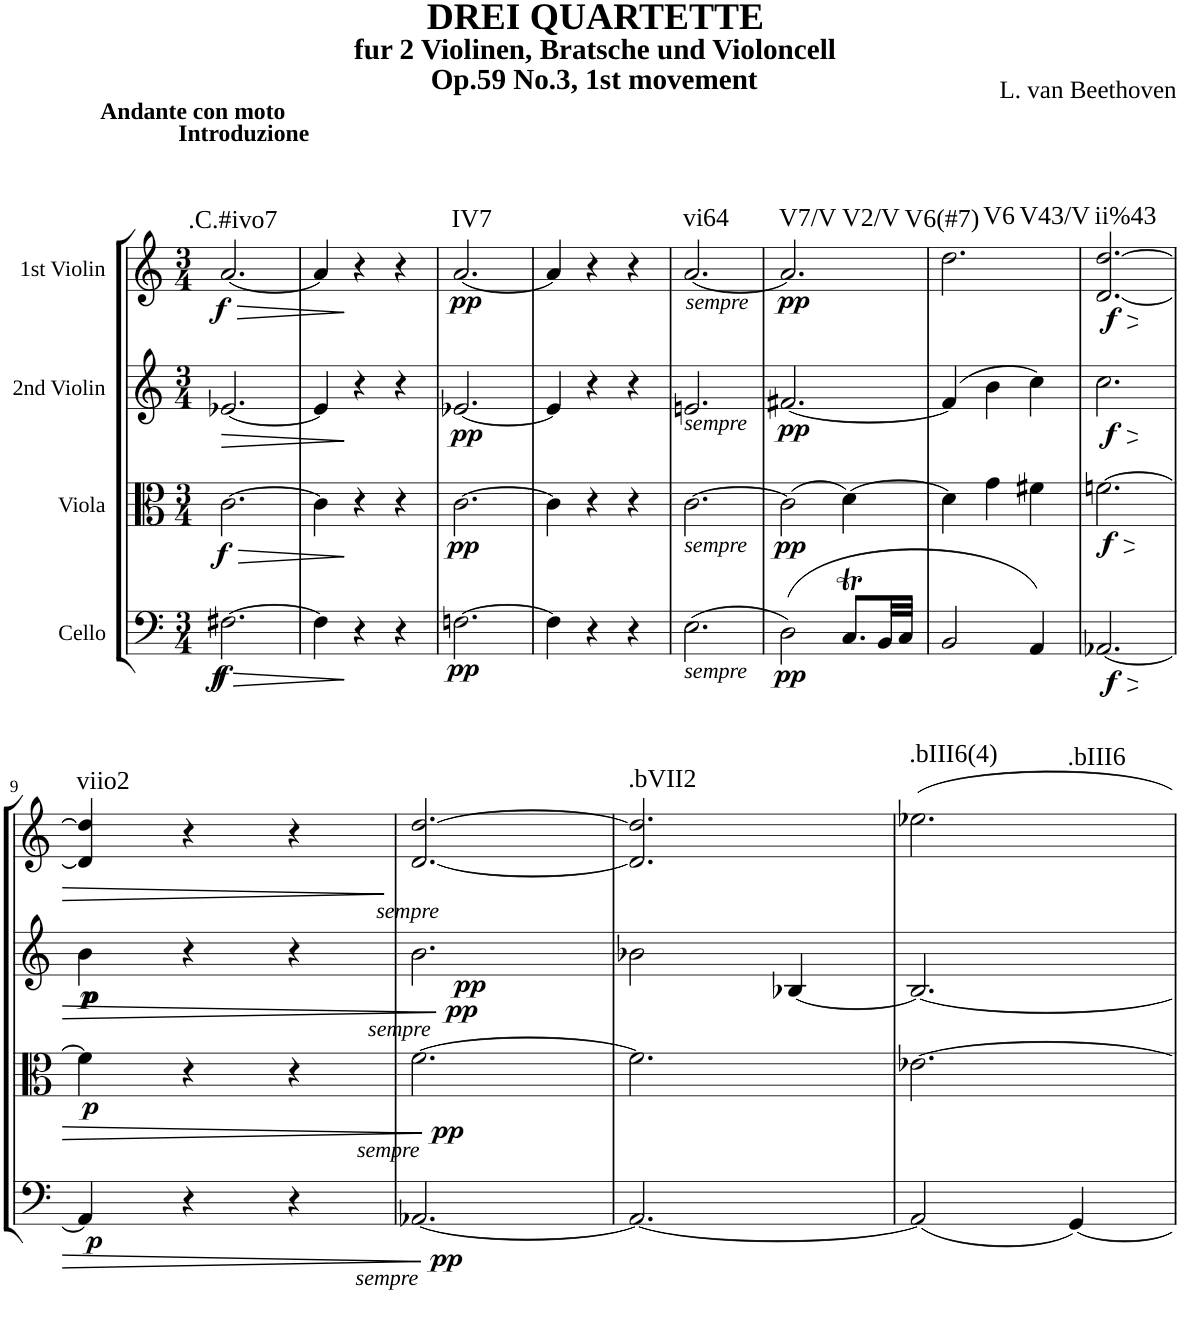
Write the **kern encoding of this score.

**kern	**dynam	**kern	**dynam	**kern	**dynam	**kern	**dynam	**harte
*part4	*part4	*part3	*part3	*part2	*part2	*part1	*part1	*part1
*staff4	*staff4	*staff3	*staff3	*staff2	*staff2	*staff1	*staff1	*
*I"Cello	*	*I"Viola	*	*I"2nd Violin	*	*I"1st Violin	*	*
*	*	*I'Vla	*	*I'Vln	*	*I'Vln	*	*
*clefF4	*	*clefC3	*	*clefG2	*	*clefG2	*	*
*k[]	*	*k[]	*	*k[]	*	*k[]	*	*
*M3/4	*	*M3/4	*	*M3/4	*	*M3/4	*	*
=1	=1	=1	=1	=1	=1	=1	=1	=1
!	!	!	!	!	!	!LO:TX:a:B:t=Andante con moto	!	!
!	!	!	!	!	!	!LO:TX:a:B:t=Introduzione	!	!
!	!LO:HP:b	!	!LO:HP:b	!	!LO:HP:b	!	!LO:HP:b	!
!	!LO:DY:n=1:b	!	!	!	!	!	!	!
!	!LO:DY:n=2:b	!	!LO:DY:n=1:b	!	!	!	!LO:DY:n=1:b	!LO:H:kt=.C.#ivo7
[2.F#X\	> f f	[2.c\	> f	[2.e-X/	>	[2.a/	> f	N
=2	=2	=2	=2	=2	=2	=2	=2	=2
4F#\]	.	4c\]	.	4e-/]	.	4a/]	.	.
4r	]	4r	]	4r	]	4r	]	.
4r	.	4r	.	4r	.	4r	.	.
=3	=3	=3	=3	=3	=3	=3	=3	=3
!	!LO:DY:b	!	!LO:DY:b	!	!LO:DY:b	!	!LO:DY:b	!LO:H:kt=IV7
[2.Fn\	pp	[2.c\	pp	[2.e-X/	pp	[2.a/	pp	N
=4	=4	=4	=4	=4	=4	=4	=4	=4
4F\]	.	4c\]	.	4e-/]	.	4a/]	.	.
4r	.	4r	.	4r	.	4r	.	.
4r	.	4r	.	4r	.	4r	.	.
=5	=5	=5	=5	=5	=5	=5	=5	=5
!	!	!	!	!	!	!LO:TX:b:i:t=sempre	!	!
!	!	!	!	!LO:TX:b:i:t=sempre	!	!	!	!
!	!	!LO:TX:b:i:t=sempre	!	!	!	!	!	!
!LO:TX:b:i:t=sempre	!	!	!	!	!	!	!	!LO:H:kt=vi64
(2.E\	.	[2.c\	.	2.en/	.	[2.a/	.	N
=6	=6	=6	=6	=6	=6	=6	=6	=6
!	!LO:DY:b	!	!LO:DY:b	!	!LO:DY:b	!	!LO:DY:b	!LO:H:n=1:kt=V7/V
!	!	!	!	!	!	!	!	!LO:H:n=2:kt=V2/V
(2D\)	pp	(2c\]	pp	[2.f#X/	pp	2.a/]	pp	N N
8.CT/L	.	[4d\)	.	.	.	.	.	.
32BB/LL	.	.	.	.	.	.	.	.
32C/JJJ	.	.	.	.	.	.	.	.
=7	=7	=7	=7	=7	=7	=7	=7	=7
!	!	!	!	!	!	!	!	!LO:H:n=1:kt=V6(#7)
!	!	!	!	!	!	!	!	!LO:H:n=2:kt=V6
!	!	!	!	!	!	!	!	!LO:H:n=3:kt=V43/V
2BB/	.	4d\]	.	(4f#/]	.	2.dd\	.	N N N
.	.	4g\	.	4b\	.	.	.	.
4AA/)	.	4f#X\	.	4cc\)	.	.	.	.
=8	=8	=8	=8	=8	=8	=8	=8	=8
!	!LO:HP:b	!	!LO:HP:b	!	!LO:HP:b	!	!LO:HP:b	!
!	!LO:DY:n=1:b	!	!LO:DY:n=1:b	!	!LO:DY:n=1:b	!	!LO:DY:n=1:b	!LO:H:kt=ii%43
[2.AA-X/	> f	[2.fn\	> f	2.cc\	> f	[2.d/ [2.dd/	> f	N
!!LO:LB:g=z
=9	=9	=9	=9	=9	=9	=9	=9	=9
!	!LO:DY:b	!	!LO:DY:b	!	!LO:DY:b	!	!	!
!	!	!	!	!	!LO:DY:n=1:b	!	!	!LO:H:kt=viio2
4AA-/]	p	4f\]	p	4b\	p p	4d/] 4dd/]	.	N
4r	.	4r	.	4r	.	4r	.	.
4r	.	4r	.	4r	.	4r	.	.
.	]	.	]	.	]	.	]	.
=10	=10	=10	=10	=10	=10	=10	=10	=10
!	!	!	!	!	!	!LO:TX:b:i:t=sempre	!	!
!	!	!	!	!LO:TX:b:i:t=sempre	!	!	!	!
!	!	!LO:TX:b:i:t=sempre	!	!	!	!	!	!
!LO:TX:b:i:t=sempre	!	!	!	!	!	!	!	!
!	!LO:DY:b	!	!LO:DY:b	!	!LO:DY:b	!	!	!
!	!	!	!	!	!LO:DY:n=1:b	!	!	!
[2.AA-X/	pp	[2.f\	pp	2.b\	pp pp	[2.d/ [2.dd/	.	.
=11	=11	=11	=11	=11	=11	=11	=11	=11
!	!	!	!	!	!	!	!	!LO:H:kt=.bVII2
2.AA-/_	.	2.f\]	.	2b-X\	.	2.d/] 2.dd/]	.	N
.	.	.	.	[4B-X/	.	.	.	.
=12	=12	=12	=12	=12	=12	=12	=12	=12
!	!	!	!	!	!	!	!	!LO:H:n=1:kt=.bIII6(4)
!	!	!	!	!	!	!	!	!LO:H:n=2:kt=.bIII6
(2AA-/]	.	[2.e-X\	.	2.B-/_	.	2.ee-X\	.	N N
[4GG/)	.	.	.	.	.	.	.	.
=	=	=	=	=	=	=	=	=
*-	*-	*-	*-	*-	*-	*-	*-	*-
